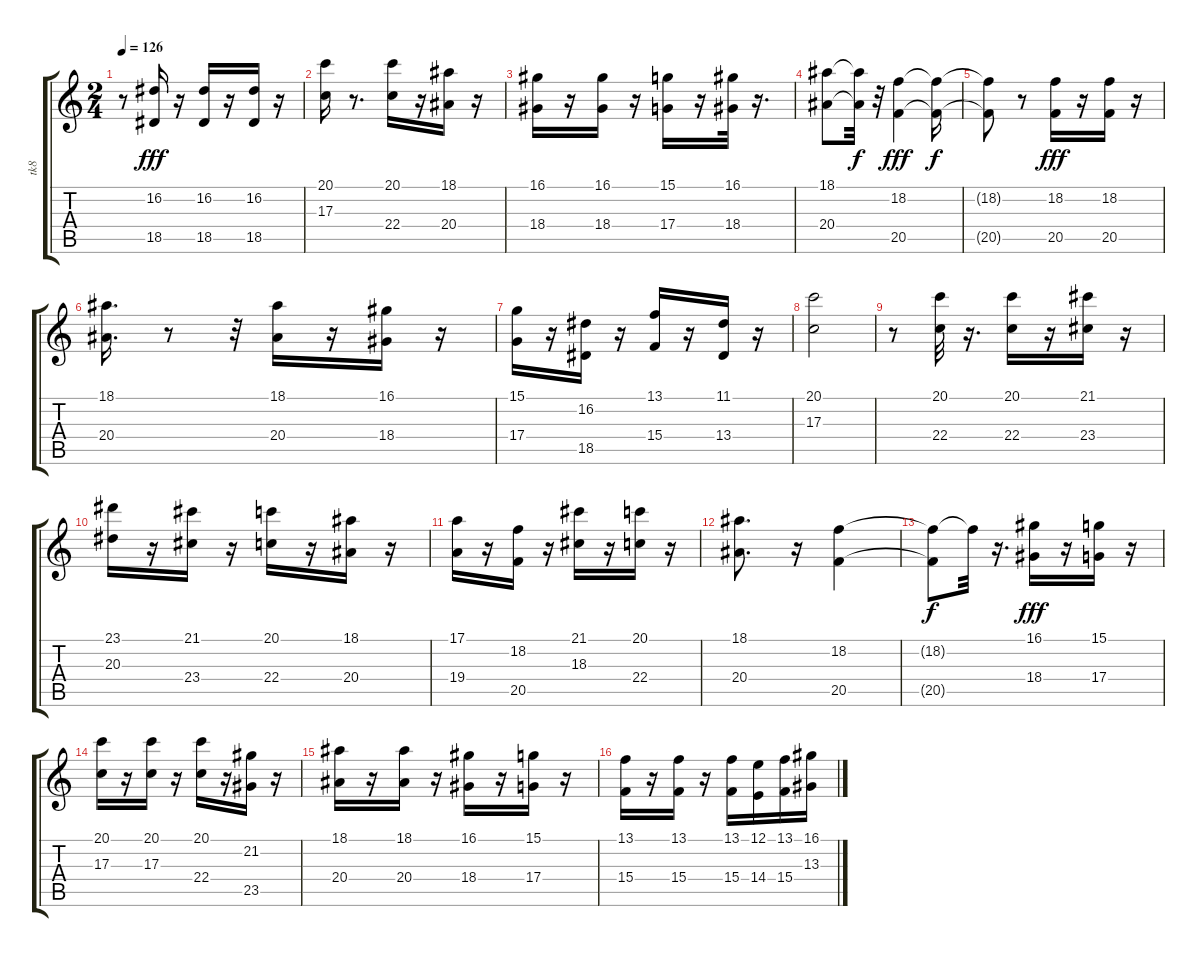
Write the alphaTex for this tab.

\track ("tk8" "tk8") {instrument trumpet}
\staff {score tabs}
\tuning (E4 B3 G3 D3 A2 E2) {hide}
\ts (2 4)
\tempo 126
\clef g2
\ks c
r.8{dy fff} (16.2 18.5).16 r.16 (16.2 18.5).16 r.16 (16.2 18.5).16 r.16 |
(20.1 17.3).16 r.8{d} (20.1 22.4).16 r.16 (18.1 20.4).16 r.16 |
(16.1 18.4).16 r.16 (16.1 18.4).16 r.16 (15.1 17.4).16 r.16 (16.1 18.4).32 r.16{d} |
(18.1 20.4).8 (18.1{t} 20.4{t}).32{dy f} r.32 (18.2 20.5).4{dy fff} (18.2{t} 20.5{t}).16{dy f} |
(18.2{t} 20.5{t}).8 r.8 (18.2 20.5).16{dy fff} r.16 (18.2 20.5).16 r.16 |
(18.1 20.4).16{d} r.8 r.32 (18.1 20.4).16 r.16 (16.1 18.4).16 r.16 |
(15.1 17.4).16 r.16 (16.2 18.5).16 r.16 (13.1 15.4).16 r.16 (11.1 13.4).16 r.16 |
(20.1 17.3).2 |
r.8 (20.1 22.4).32 r.16{d} (20.1 22.4).16 r.16 (21.1 23.4).16 r.16 |
(23.1 20.3).16 r.16 (21.1 23.4).16 r.16 (20.1 22.4).16 r.16 (18.1 20.4).16 r.16 |
(17.1 19.4).16 r.16 (18.2 20.5).16 r.16 (21.1 18.3).16 r.16 (20.1 22.4).16 r.16 |
(18.1 20.4).8{d} r.16 (18.2 20.5).4 |
(18.2{t} 20.5{t}).8{dy f} 18.2{t}.32 r.16{d} (16.1 18.4).16{dy fff} r.16 (15.1 17.4).16 r.16 |
(20.1 17.3).16 r.16 (20.1 17.3).16 r.16 (20.1 22.4).16 r.16 (21.2 23.5).16 r.16 |
(18.1 20.4).16 r.16 (18.1 20.4).16 r.16 (16.1 18.4).16 r.16 (15.1 17.4).16 r.16 |
(13.1 15.4).16 r.16 (13.1 15.4).16 r.16 (13.1 15.4).16 (12.1 14.4).16 (13.1 15.4).16 (16.1 13.3).16
